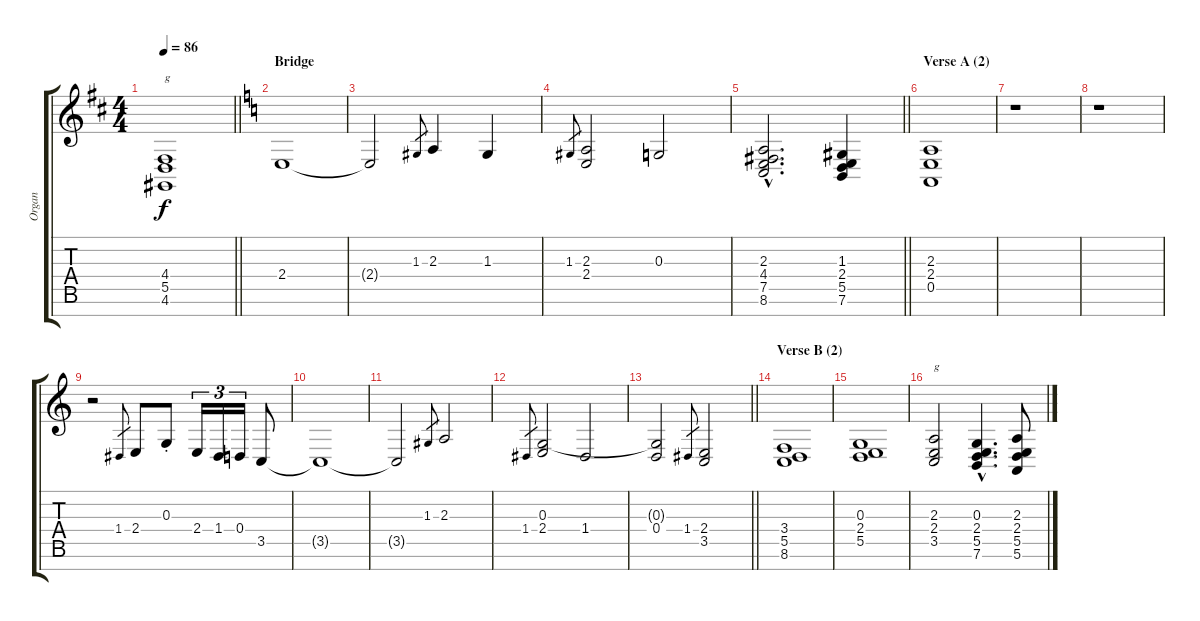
\track ("Organ" "Organ") {instrument drawbarorgan}
\staff {score tabs}
\tuning (E4 B3 G3 D3 A2 E2 B1) {hide}
\ts (4 4)
\tempo 86
\clef g2
\barLineRight lightlight
\ks bminor
(4.4 5.5 4.6).1{txt "g" dy f} |
\section ("" "Bridge")
\ks aminor
2.4.1 |
2.4{t}.2 1.3.8{gr} 2.3.4 1.3.4 |
1.3.8{gr} (2.3 2.4).2 0.3.2 |
\barLineRight lightlight
(2.3{hac} 4.4{hac} 7.5{hac} 8.6{hac}).2{d} (1.3 2.4 5.5 7.6).4 |
\section ("" "Verse A (2)")
(2.3 2.4 0.5).1 |
r.1 |
r.1 |
r.2 1.4.8{gr} 2.4.8 0.3{st}.8 2.4.16{tu (3 2)} 1.4.16{tu (3 2)} 0.4.16{tu (3 2)} 3.5.8 |
3.5{t}.1 |
3.5{t}.2 1.3.8{gr} 2.3.2 |
1.4.8{gr} (0.3 2.4).2 1.4.2 |
\barLineRight lightlight
(0.3{t} 0.4).2 1.4.8{gr} (2.4 3.5).2 |
\section ("" "Verse B (2)")
(3.4 5.5 8.6).1 |
(0.3 2.4 5.5).1 |
(2.3 2.4 3.5).2{txt "g"} (0.3{hac} 2.4{hac} 5.5{hac} 7.6{hac}).4{d} (2.3 2.4 5.5 5.6).8
